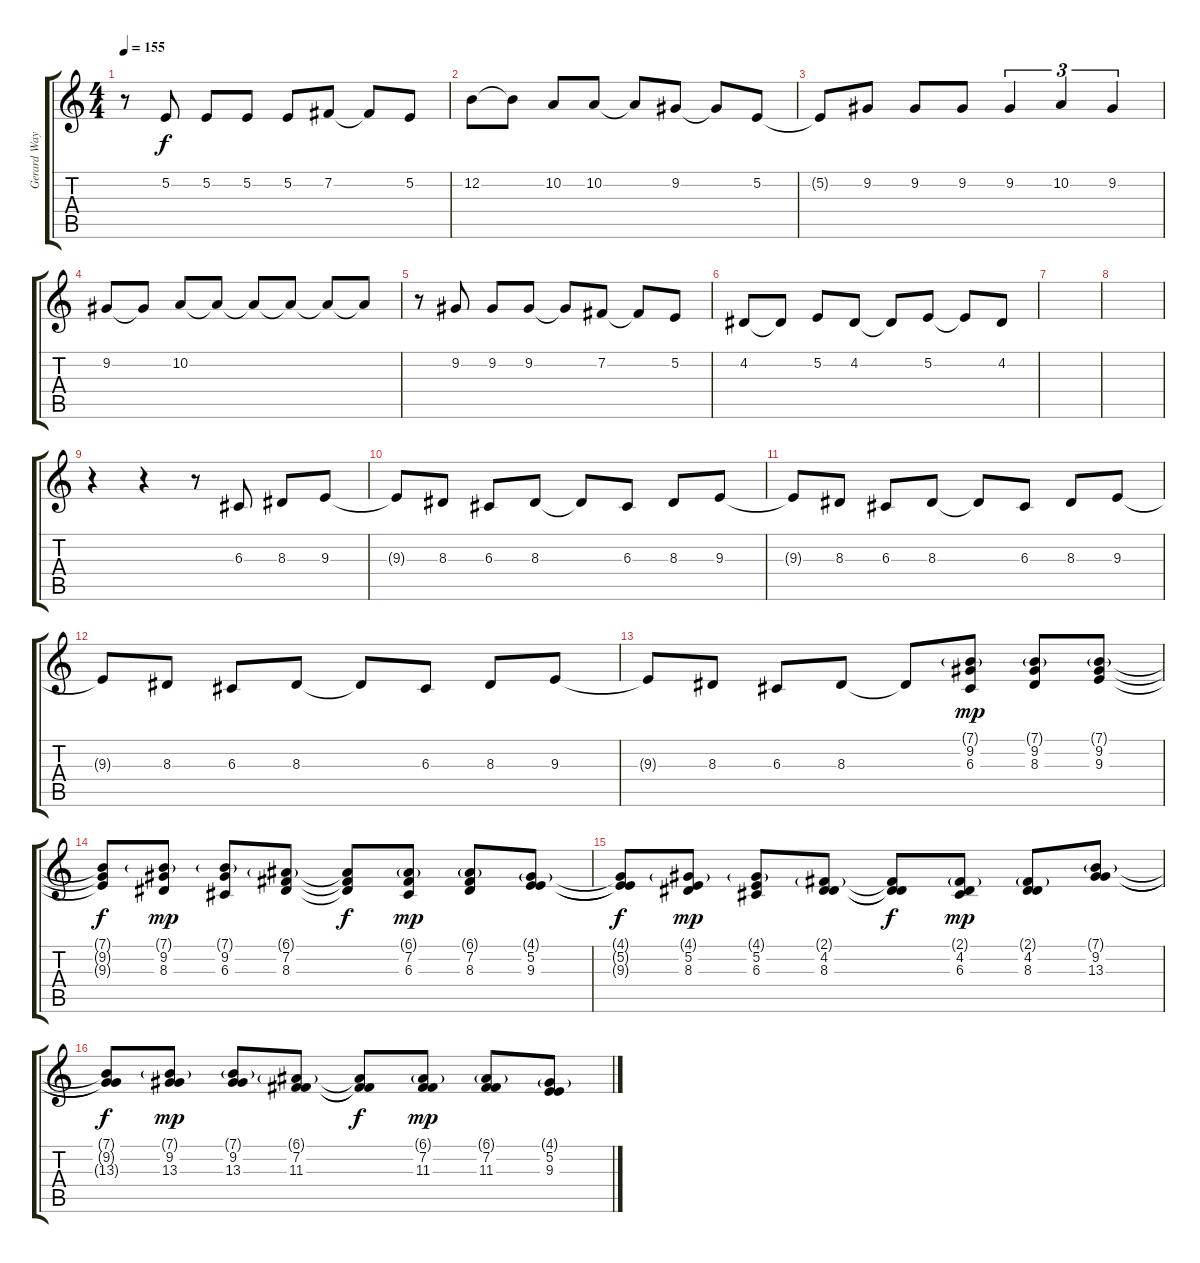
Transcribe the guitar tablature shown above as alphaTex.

\track ("Gerard Way [Vocals]" "Gerard Way") {instrument altosax}
\staff {score tabs}
\tuning (E4 B3 G3 D3 A2 E2) {hide}
\ts (4 4)
\tempo 155
\clef g2
\ks c
r.8{dy f} 5.2.8 5.2.8 5.2.8 5.2.8 7.2.8 7.2{t}.8 5.2.8 |
12.2.8 12.2{t}.8 10.2.8 10.2.8 10.2{t}.8 9.2.8 9.2{t}.8 5.2.8 |
5.2{t}.8 9.2.8 9.2.8 9.2.8 9.2.4{tu (3 2)} 10.2.4{tu (3 2)} 9.2.4{tu (3 2)} |
9.2.8 9.2{t}.8 10.2.8 10.2{t}.8 10.2{t}.8 10.2{t}.8 10.2{t}.8 10.2{t}.8 |
r.8 9.2.8 9.2.8 9.2.8 9.2{t}.8 7.2.8 7.2{t}.8 5.2.8 |
4.2.8 4.2{t}.8 5.2.8 4.2.8 4.2{t}.8 5.2.8 5.2{t}.8 4.2.8 |
|
|
r.4 r.4 r.8 6.3.8 8.3.8 9.3.8 |
9.3{t}.8 8.3.8 6.3.8 8.3.8 8.3{t}.8 6.3.8 8.3.8 9.3.8 |
9.3{t}.8 8.3.8 6.3.8 8.3.8 8.3{t}.8 6.3.8 8.3.8 9.3.8 |
9.3{t}.8 8.3.8 6.3.8 8.3.8 8.3{t}.8 6.3.8 8.3.8 9.3.8 |
9.3{t}.8 8.3.8 6.3.8 8.3.8 8.3{t}.8 (7.1{g} 9.2 6.3).8{dy mp} (7.1{g} 9.2 8.3).8 (7.1{g} 9.2 9.3).8 |
(7.1{t} 9.2{t} 9.3{t}).8{dy f} (7.1{g} 9.2 8.3).8{dy mp} (7.1{g} 9.2 6.3).8 (6.1{g} 7.2 8.3).8 (6.1{t} 7.2{t} 8.3{t}).8{dy f} (6.1{g} 7.2 6.3).8{dy mp} (6.1{g} 7.2 8.3).8 (4.1{g} 5.2 9.3).8 |
(4.1{t} 5.2{t} 9.3{t}).8{dy f} (4.1{g} 5.2 8.3).8{dy mp} (4.1{g} 5.2 6.3).8 (2.1{g} 4.2 8.3).8 (2.1{t} 4.2{t} 8.3{t}).8{dy f} (2.1{g} 4.2 6.3).8{dy mp} (2.1{g} 4.2 8.3).8 (7.1{g} 9.2 13.3).8 |
(7.1{t} 9.2{t} 13.3{t}).8{dy f} (7.1{g} 9.2 13.3).8{dy mp} (7.1{g} 9.2 13.3).8 (6.1{g} 7.2 11.3).8 (6.1{t} 7.2{t} 11.3{t}).8{dy f} (6.1{g} 7.2 11.3).8{dy mp} (6.1{g} 7.2 11.3).8 (4.1{g} 5.2 9.3).8
